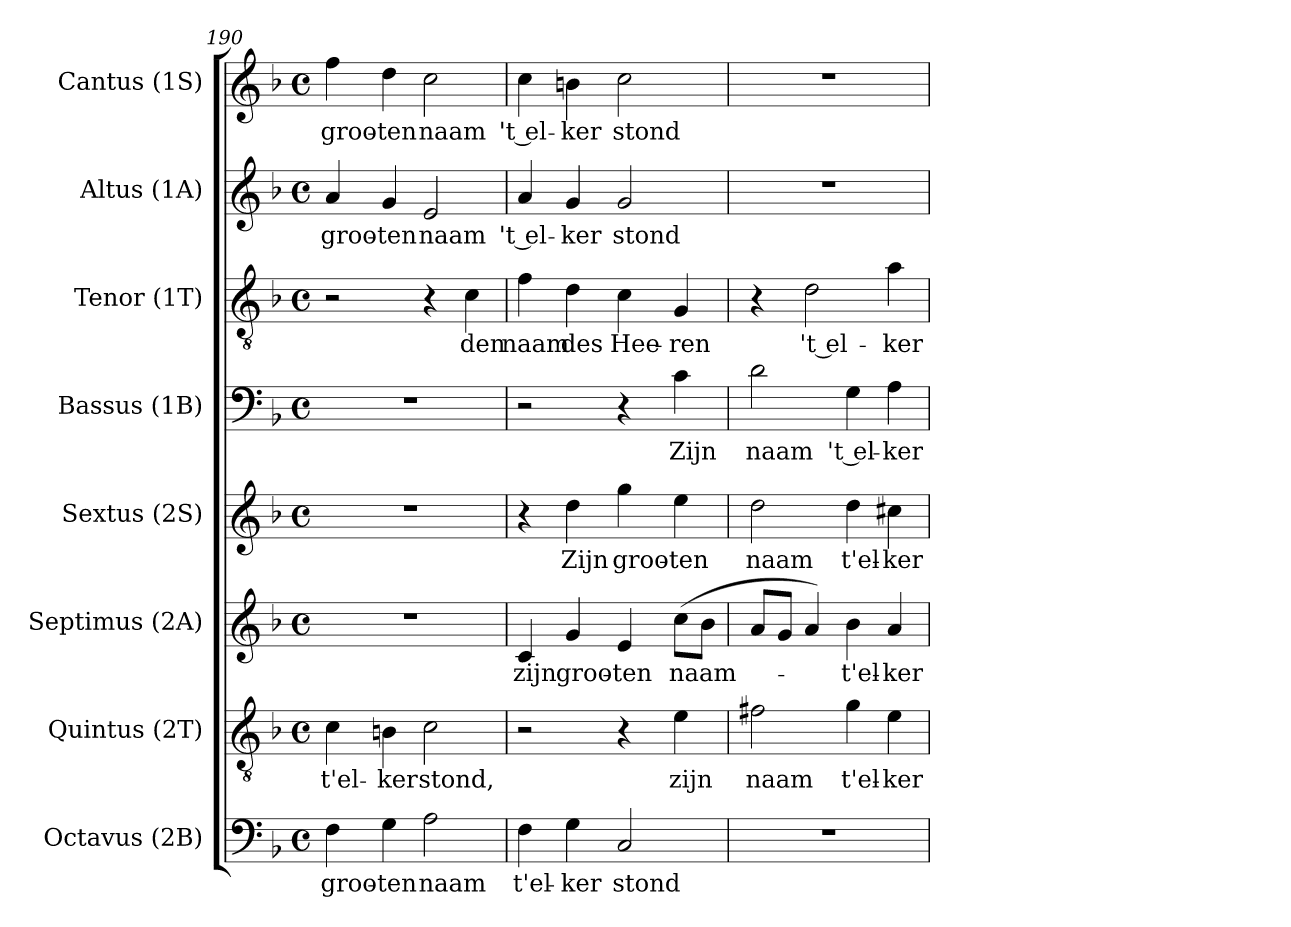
**kern	**text	**kern	**text	**kern	**text	**kern	**text	**kern	**text	**kern	**text	**kern	**text	**kern	**text
*part8	*part8	*part7	*part7	*part6	*part6	*part5	*part5	*part4	*part4	*part3	*part3	*part2	*part2	*part1	*part1
*staff8	*staff8	*staff7	*staff7	*staff6	*staff6	*staff5	*staff5	*staff4	*staff4	*staff3	*staff3	*staff2	*staff2	*staff1	*staff1
*I"Octavus (2B)	*	*I"Quintus (2T)	*	*I"Septimus (2A)	*	*I"Sextus (2S)	*	*I"Bassus (1B)	*	*I"Tenor (1T)	*	*I"Altus (1A)	*	*I"Cantus (1S)	*
*I'Octavus	*	*I'Quintus	*	*I'Septimus	*	*I'Sextus	*	*I'Bassus	*	*I'Tenor	*	*I'Altus	*	*I'Cantus	*
*clefF4	*	*clefGv2	*	*clefG2	*	*clefG2	*	*clefF4	*	*clefGv2	*	*clefG2	*	*clefG2	*
*k[b-]	*	*k[b-]	*	*k[b-]	*	*k[b-]	*	*k[b-]	*	*k[b-]	*	*k[b-]	*	*k[b-]	*
*F:	*	*F:	*	*F:	*	*F:	*	*F:	*	*F:	*	*F:	*	*F:	*
*M4/4	*	*M4/4	*	*M4/4	*	*M4/4	*	*M4/4	*	*M4/4	*	*M4/4	*	*M4/4	*
*met(c)	*	*met(c)	*	*met(c)	*	*met(c)	*	*met(c)	*	*met(c)	*	*met(c)	*	*met(c)	*
=190	=190	=190	=190	=190	=190	=190	=190	=190	=190	=190	=190	=190	=190	=190	=190
!	!LO:LY:b:color=#000000	!	!	!	!	!	!	!	!	!	!	!	!	!	!
!	!	!	!LO:LY:b:color=#000000	!	!	!	!	!	!	!	!	!	!	!	!
!	!	!	!	!	!	!	!	!	!	!	!	!	!LO:LY:b:color=#000000	!	!
!	!	!	!	!	!	!	!	!	!	!	!	!	!	!	!LO:LY:b:color=#000000
4Fi\	groo-	4ci\	t'el-	1r	.	1r	.	1r	.	2r	.	4ai/	groo-	4ffi\	groo-
!	!LO:LY:b:color=#000000	!	!	!	!	!	!	!	!	!	!	!	!	!	!
!	!	!	!LO:LY:b:color=#000000	!	!	!	!	!	!	!	!	!	!	!	!
!	!	!	!	!	!	!	!	!	!	!	!	!	!LO:LY:b:color=#000000	!	!
!	!	!	!	!	!	!	!	!	!	!	!	!	!	!	!LO:LY:b:color=#000000
4Gi\	-ten	4Bni\	-ker	.	.	.	.	.	.	.	.	4gi/	-ten	4ddi\	-ten
!	!LO:LY:b:color=#000000	!	!	!	!	!	!	!	!	!	!	!	!	!	!
!	!	!	!LO:LY:b:color=#000000	!	!	!	!	!	!	!	!	!	!	!	!
!	!	!	!	!	!	!	!	!	!	!	!	!	!LO:LY:b:color=#000000	!	!
!	!	!	!	!	!	!	!	!	!	!	!	!	!	!	!LO:LY:b:color=#000000
2Ai\	naam	2ci\	stond,	.	.	.	.	.	.	4r	.	2ei/	naam	2cci\	naam
!	!	!	!	!	!	!	!	!	!	!	!LO:LY:b:color=#000000	!	!	!	!
.	.	.	.	.	.	.	.	.	.	4ci\	den	.	.	.	.
=191	=191	=191	=191	=191	=191	=191	=191	=191	=191	=191	=191	=191	=191	=191	=191
!	!LO:LY:b:color=#000000	!	!	!	!	!	!	!	!	!	!	!	!	!	!
!	!	!	!	!	!LO:LY:b:color=#000000	!	!	!	!	!	!	!	!	!	!
!	!	!	!	!	!	!	!	!	!	!	!LO:LY:b:color=#000000	!	!	!	!
!	!	!	!	!	!	!	!	!	!	!	!	!	!LO:LY:b:color=#000000	!	!
!	!	!	!	!	!	!	!	!	!	!	!	!	!	!	!LO:LY:b:color=#000000
4Fi\	t'el-	2r	.	4ci/	zijn	4r	.	2r	.	4fi\	naam	4ai/	't el-	4cci\	't el-
!	!LO:LY:b:color=#000000	!	!	!	!	!	!	!	!	!	!	!	!	!	!
!	!	!	!	!	!LO:LY:b:color=#000000	!	!	!	!	!	!	!	!	!	!
!	!	!	!	!	!	!	!LO:LY:b:color=#000000	!	!	!	!	!	!	!	!
!	!	!	!	!	!	!	!	!	!	!	!LO:LY:b:color=#000000	!	!	!	!
!	!	!	!	!	!	!	!	!	!	!	!	!	!LO:LY:b:color=#000000	!	!
!	!	!	!	!	!	!	!	!	!	!	!	!	!	!	!LO:LY:b:color=#000000
4Gi\	-ker	.	.	4gi/	groo-	4ddi\	Zijn	.	.	4di\	des	4gi/	-ker	4bni\	-ker
!	!LO:LY:b:color=#000000	!	!	!	!	!	!	!	!	!	!	!	!	!	!
!	!	!	!	!	!LO:LY:b:color=#000000	!	!	!	!	!	!	!	!	!	!
!	!	!	!	!	!	!	!LO:LY:b:color=#000000	!	!	!	!	!	!	!	!
!	!	!	!	!	!	!	!	!	!	!	!LO:LY:b:color=#000000	!	!	!	!
!	!	!	!	!	!	!	!	!	!	!	!	!	!LO:LY:b:color=#000000	!	!
!	!	!	!	!	!	!	!	!	!	!	!	!	!	!	!LO:LY:b:color=#000000
2Ci/	stond	4r	.	4ei/	-ten	4ggi\	groo-	4r	.	4ci\	Hee-	2gi/	stond	2cci\	stond
!	!	!	!LO:LY:b:color=#000000	!	!	!	!	!	!	!	!	!	!	!	!
!	!	!	!	!	!LO:LY:b:color=#000000	!	!	!	!	!	!	!	!	!	!
!	!	!	!	!	!	!	!LO:LY:b:color=#000000	!	!	!	!	!	!	!	!
!	!	!	!	!	!	!	!	!	!LO:LY:b:color=#000000	!	!	!	!	!	!
!	!	!	!	!	!	!	!	!	!	!	!LO:LY:b:color=#000000	!	!	!	!
.	.	4ei\	zijn	(8cci\L	naam-	4eei\	-ten	4ci\	Zijn	4Gi/	-ren	.	.	.	.
.	.	.	.	8b-i\J	.	.	.	.	.	.	.	.	.	.	.
=192	=192	=192	=192	=192	=192	=192	=192	=192	=192	=192	=192	=192	=192	=192	=192
!	!	!	!LO:LY:b:color=#000000	!	!	!	!	!	!	!	!	!	!	!	!
!	!	!	!	!	!	!	!LO:LY:b:color=#000000	!	!	!	!	!	!	!	!
!	!	!	!	!	!	!	!	!	!LO:LY:b:color=#000000	!	!	!	!	!	!
1r	.	2f#Xi\	naam	8ai/L	.	2ddi\	naam	2di\	naam	4r	.	1r	.	1r	.
.	.	.	.	8gi/J	.	.	.	.	.	.	.	.	.	.	.
!	!	!	!	!	!	!	!	!	!	!	!LO:LY:b:color=#000000	!	!	!	!
.	.	.	.	4ai/)	.	.	.	.	.	2di\	't el-	.	.	.	.
!	!	!	!LO:LY:b:color=#000000	!	!	!	!	!	!	!	!	!	!	!	!
!	!	!	!	!	!LO:LY:b:color=#000000	!	!	!	!	!	!	!	!	!	!
!	!	!	!	!	!	!	!LO:LY:b:color=#000000	!	!	!	!	!	!	!	!
!	!	!	!	!	!	!	!	!	!LO:LY:b:color=#000000	!	!	!	!	!	!
.	.	4gi\	t'el-	4b-i\	-t'el-	4ddi\	t'el-	4Gi\	't el-	.	.	.	.	.	.
!	!	!	!LO:LY:b:color=#000000	!	!	!	!	!	!	!	!	!	!	!	!
!	!	!	!	!	!LO:LY:b:color=#000000	!	!	!	!	!	!	!	!	!	!
!	!	!	!	!	!	!	!LO:LY:b:color=#000000	!	!	!	!	!	!	!	!
!	!	!	!	!	!	!	!	!	!LO:LY:b:color=#000000	!	!	!	!	!	!
!	!	!	!	!	!	!	!	!	!	!	!LO:LY:b:color=#000000	!	!	!	!
.	.	4ei\	-ker	4ai/	-ker	4cc#Xi\	-ker	4Ai\	-ker	4ai\	-ker	.	.	.	.
=	=	=	=	=	=	=	=	=	=	=	=	=	=	=	=
*-	*-	*-	*-	*-	*-	*-	*-	*-	*-	*-	*-	*-	*-	*-	*-
